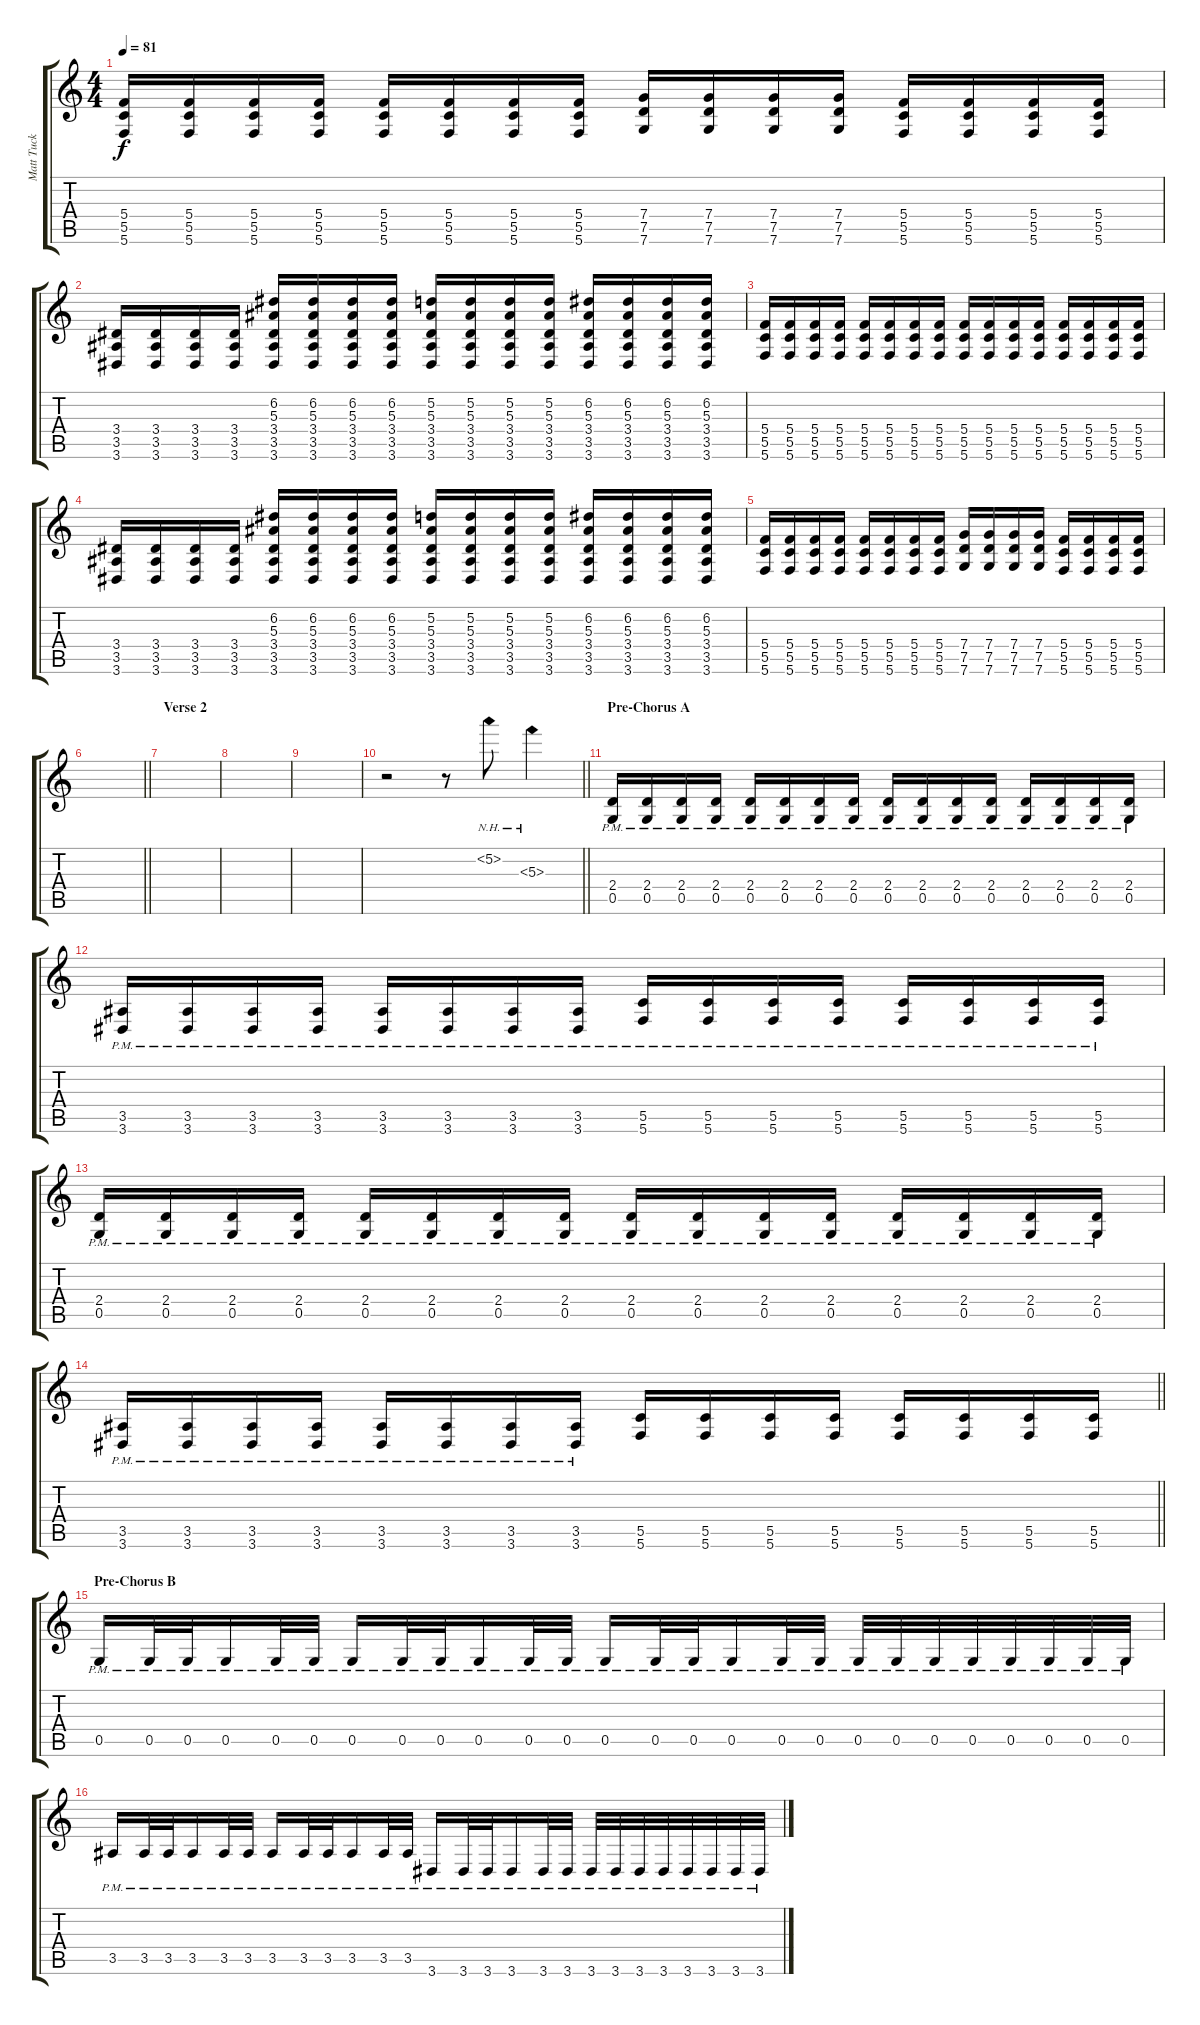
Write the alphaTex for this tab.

\track ("Matt Tuck" "Matt Tuck") {instrument distortionguitar}
\staff {score tabs}
\tuning (D4 A3 F3 C3 G2 C2) {hide}
\ts (4 4)
\tempo 81
\clef g2
\ks c
(5.4 5.5 5.6).16{dy f} (5.4 5.5 5.6).16 (5.4 5.5 5.6).16 (5.4 5.5 5.6).16 (5.4 5.5 5.6).16 (5.4 5.5 5.6).16 (5.4 5.5 5.6).16 (5.4 5.5 5.6).16 (7.4 7.5 7.6).16 (7.4 7.5 7.6).16 (7.4 7.5 7.6).16 (7.4 7.5 7.6).16 (5.4 5.5 5.6).16 (5.4 5.5 5.6).16 (5.4 5.5 5.6).16 (5.4 5.5 5.6).16 |
(3.4 3.5 3.6).16 (3.4 3.5 3.6).16 (3.4 3.5 3.6).16 (3.4 3.5 3.6).16 (6.2 5.3 3.4 3.5 3.6).16 (6.2 5.3 3.4 3.5 3.6).16 (6.2 5.3 3.4 3.5 3.6).16 (6.2 5.3 3.4 3.5 3.6).16 (5.2 5.3 3.4 3.5 3.6).16 (5.2 5.3 3.4 3.5 3.6).16 (5.2 5.3 3.4 3.5 3.6).16 (5.2 5.3 3.4 3.5 3.6).16 (6.2 5.3 3.4 3.5 3.6).16 (6.2 5.3 3.4 3.5 3.6).16 (6.2 5.3 3.4 3.5 3.6).16 (6.2 5.3 3.4 3.5 3.6).16 |
(5.4 5.5 5.6).16 (5.4 5.5 5.6).16 (5.4 5.5 5.6).16 (5.4 5.5 5.6).16 (5.4 5.5 5.6).16 (5.4 5.5 5.6).16 (5.4 5.5 5.6).16 (5.4 5.5 5.6).16 (5.4 5.5 5.6).16 (5.4 5.5 5.6).16 (5.4 5.5 5.6).16 (5.4 5.5 5.6).16 (5.4 5.5 5.6).16 (5.4 5.5 5.6).16 (5.4 5.5 5.6).16 (5.4 5.5 5.6).16 |
(3.4 3.5 3.6).16 (3.4 3.5 3.6).16 (3.4 3.5 3.6).16 (3.4 3.5 3.6).16 (6.2 5.3 3.4 3.5 3.6).16 (6.2 5.3 3.4 3.5 3.6).16 (6.2 5.3 3.4 3.5 3.6).16 (6.2 5.3 3.4 3.5 3.6).16 (5.2 5.3 3.4 3.5 3.6).16 (5.2 5.3 3.4 3.5 3.6).16 (5.2 5.3 3.4 3.5 3.6).16 (5.2 5.3 3.4 3.5 3.6).16 (6.2 5.3 3.4 3.5 3.6).16 (6.2 5.3 3.4 3.5 3.6).16 (6.2 5.3 3.4 3.5 3.6).16 (6.2 5.3 3.4 3.5 3.6).16 |
(5.4 5.5 5.6).16 (5.4 5.5 5.6).16 (5.4 5.5 5.6).16 (5.4 5.5 5.6).16 (5.4 5.5 5.6).16 (5.4 5.5 5.6).16 (5.4 5.5 5.6).16 (5.4 5.5 5.6).16 (7.4 7.5 7.6).16 (7.4 7.5 7.6).16 (7.4 7.5 7.6).16 (7.4 7.5 7.6).16 (5.4 5.5 5.6).16 (5.4 5.5 5.6).16 (5.4 5.5 5.6).16 (5.4 5.5 5.6).16 |
\barLineRight lightlight
|
\section ("" "Verse 2")
|
|
|
\barLineRight lightlight
r.2 r.8 5.2{nh}.8{balance 8} 5.3{nh}.4 |
\section ("" "Pre-Chorus A")
(2.4{pm} 0.5{pm}).16 (2.4{pm} 0.5{pm}).16 (2.4{pm} 0.5{pm}).16 (2.4{pm} 0.5{pm}).16 (2.4{pm} 0.5{pm}).16 (2.4{pm} 0.5{pm}).16 (2.4{pm} 0.5{pm}).16 (2.4{pm} 0.5{pm}).16 (2.4{pm} 0.5{pm}).16 (2.4{pm} 0.5{pm}).16 (2.4{pm} 0.5{pm}).16 (2.4{pm} 0.5{pm}).16 (2.4{pm} 0.5{pm}).16 (2.4{pm} 0.5{pm}).16 (2.4{pm} 0.5{pm}).16 (2.4{pm} 0.5{pm}).16 |
(3.5{pm} 3.6{pm}).16 (3.5{pm} 3.6{pm}).16 (3.5{pm} 3.6{pm}).16 (3.5{pm} 3.6{pm}).16 (3.5{pm} 3.6{pm}).16 (3.5{pm} 3.6{pm}).16 (3.5{pm} 3.6{pm}).16 (3.5{pm} 3.6{pm}).16 (5.5{pm} 5.6{pm}).16 (5.5{pm} 5.6{pm}).16 (5.5{pm} 5.6{pm}).16 (5.5{pm} 5.6{pm}).16 (5.5{pm} 5.6{pm}).16 (5.5{pm} 5.6{pm}).16 (5.5{pm} 5.6{pm}).16 (5.5{pm} 5.6{pm}).16 |
(2.4{pm} 0.5{pm}).16 (2.4{pm} 0.5{pm}).16 (2.4{pm} 0.5{pm}).16 (2.4{pm} 0.5{pm}).16 (2.4{pm} 0.5{pm}).16 (2.4{pm} 0.5{pm}).16 (2.4{pm} 0.5{pm}).16 (2.4{pm} 0.5{pm}).16 (2.4{pm} 0.5{pm}).16 (2.4{pm} 0.5{pm}).16 (2.4{pm} 0.5{pm}).16 (2.4{pm} 0.5{pm}).16 (2.4{pm} 0.5{pm}).16 (2.4{pm} 0.5{pm}).16 (2.4{pm} 0.5{pm}).16 (2.4{pm} 0.5{pm}).16 |
\barLineRight lightlight
(3.5{pm} 3.6{pm}).16 (3.5{pm} 3.6{pm}).16 (3.5{pm} 3.6{pm}).16 (3.5{pm} 3.6{pm}).16 (3.5{pm} 3.6{pm}).16 (3.5{pm} 3.6{pm}).16 (3.5{pm} 3.6{pm}).16 (3.5{pm} 3.6{pm}).16 (5.5 5.6).16 (5.5 5.6).16 (5.5 5.6).16 (5.5 5.6).16 (5.5 5.6).16 (5.5 5.6).16 (5.5 5.6).16 (5.5 5.6).16 |
\section ("" "Pre-Chorus B")
0.5{pm}.16 0.5{pm}.32 0.5{pm}.32 0.5{pm}.16 0.5{pm}.32 0.5{pm}.32 0.5{pm}.16 0.5{pm}.32 0.5{pm}.32 0.5{pm}.16 0.5{pm}.32 0.5{pm}.32 0.5{pm}.16 0.5{pm}.32 0.5{pm}.32 0.5{pm}.16 0.5{pm}.32 0.5{pm}.32 0.5{pm}.32 0.5{pm}.32 0.5{pm}.32 0.5{pm}.32 0.5{pm}.32 0.5{pm}.32 0.5{pm}.32 0.5{pm}.32 |
3.5{pm}.16 3.5{pm}.32 3.5{pm}.32 3.5{pm}.16 3.5{pm}.32 3.5{pm}.32 3.5{pm}.16 3.5{pm}.32 3.5{pm}.32 3.5{pm}.16 3.5{pm}.32 3.5{pm}.32 3.6{pm}.16 3.6{pm}.32 3.6{pm}.32 3.6{pm}.16 3.6{pm}.32 3.6{pm}.32 3.6{pm}.32 3.6{pm}.32 3.6{pm}.32 3.6{pm}.32 3.6{pm}.32 3.6{pm}.32 3.6{pm}.32 3.6{pm}.32
